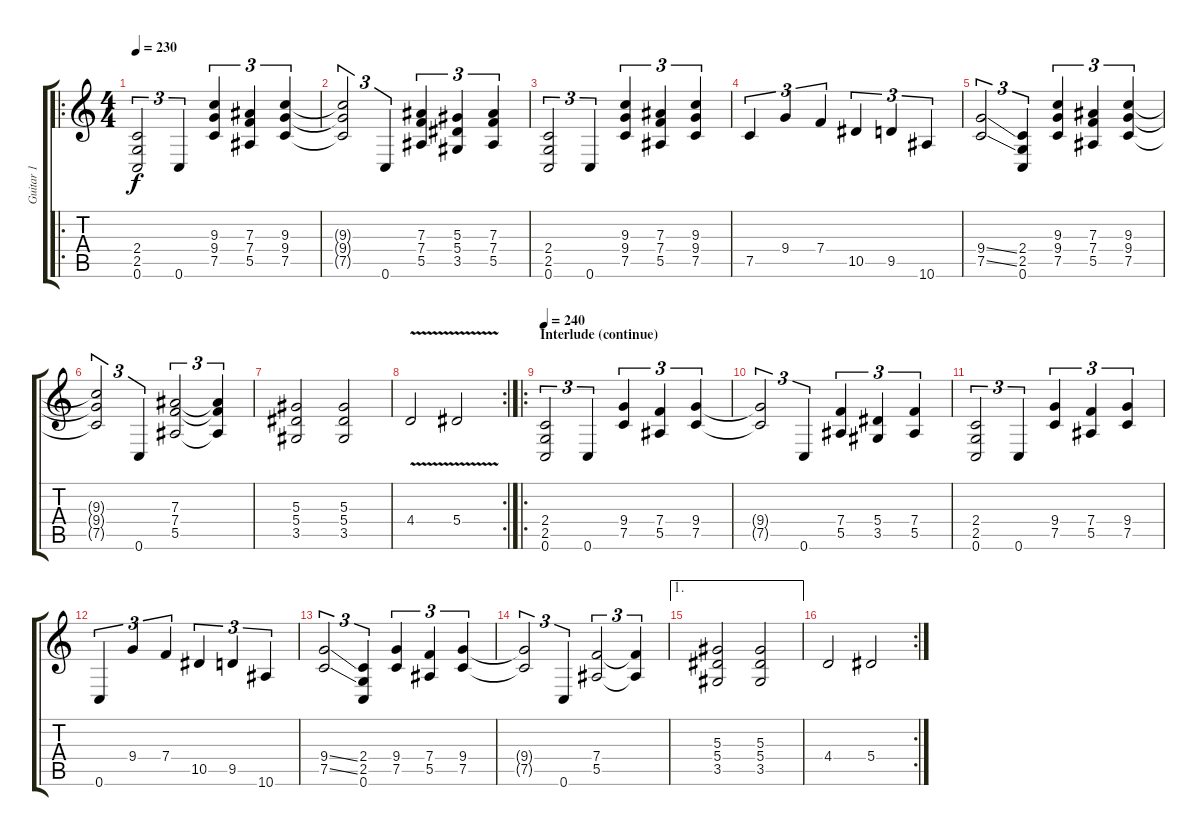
\track ("Guitar 1" "Guitar 1") {instrument distortionguitar}
\staff {score tabs}
\tuning (C4 G3 Eb3 Bb2 F2 C2) {hide}
\ro
\ts (4 4)
\tempo 230
\clef g2
\ks c
(2.4 2.5 0.6).2{tu (3 2) dy f} 0.6.4{tu (3 2)} (9.3 9.4 7.5).4{tu (3 2)} (7.3 7.4 5.5).4{tu (3 2)} (9.3 9.4 7.5).4{tu (3 2)} |
(9.3{t} 9.4{t} 7.5{t}).2{tu (3 2)} 0.6.4{tu (3 2)} (7.3 7.4 5.5).4{tu (3 2)} (5.3 5.4 3.5).4{tu (3 2)} (7.3 7.4 5.5).4{tu (3 2)} |
(2.4 2.5 0.6).2{tu (3 2)} 0.6.4{tu (3 2)} (9.3 9.4 7.5).4{tu (3 2)} (7.3 7.4 5.5).4{tu (3 2)} (9.3 9.4 7.5).4{tu (3 2)} |
7.5.4{tu (3 2)} 9.4.4{tu (3 2)} 7.4.4{tu (3 2)} 10.5.4{tu (3 2)} 9.5.4{tu (3 2)} 10.6.4{tu (3 2)} |
(9.4{ss} 7.5{ss}).2{tu (3 2)} (2.4 2.5 0.6).4{tu (3 2)} (9.3 9.4 7.5).4{tu (3 2)} (7.3 7.4 5.5).4{tu (3 2)} (9.3 9.4 7.5).4{tu (3 2)} |
(9.3{t} 9.4{t} 7.5{t}).2{tu (3 2)} 0.6.4{tu (3 2)} (7.3 7.4 5.5).2{tu (3 2)} (7.3{t} 7.4{t} 5.5{t}).4{tu (3 2)} |
(5.3 5.4 3.5).2 (5.3 5.4 3.5).2 |
\rc 2
4.4{v}.2 5.4{v}.2 |
\ro
\section ("" "Interlude (continue)")
\tempo 240
(2.4 2.5 0.6).2{tu (3 2)} 0.6.4{tu (3 2)} (9.4 7.5).4{tu (3 2)} (7.4 5.5).4{tu (3 2)} (9.4 7.5).4{tu (3 2)} |
(9.4{t} 7.5{t}).2{tu (3 2)} 0.6.4{tu (3 2)} (7.4 5.5).4{tu (3 2)} (5.4 3.5).4{tu (3 2)} (7.4 5.5).4{tu (3 2)} |
(2.4 2.5 0.6).2{tu (3 2)} 0.6.4{tu (3 2)} (9.4 7.5).4{tu (3 2)} (7.4 5.5).4{tu (3 2)} (9.4 7.5).4{tu (3 2)} |
0.6.4{tu (3 2)} 9.4.4{tu (3 2)} 7.4.4{tu (3 2)} 10.5.4{tu (3 2)} 9.5.4{tu (3 2)} 10.6.4{tu (3 2)} |
(9.4{ss} 7.5{ss}).2{tu (3 2)} (2.4 2.5 0.6).4{tu (3 2)} (9.4 7.5).4{tu (3 2)} (7.4 5.5).4{tu (3 2)} (9.4 7.5).4{tu (3 2)} |
(9.4{t} 7.5{t}).2{tu (3 2)} 0.6.4{tu (3 2)} (7.4 5.5).2{tu (3 2)} (7.4{t} 5.5{t}).4{tu (3 2)} |
\ae 1
(5.3 5.4 3.5).2 (5.3 5.4 3.5).2 |
\rc 2
4.4.2 5.4.2
